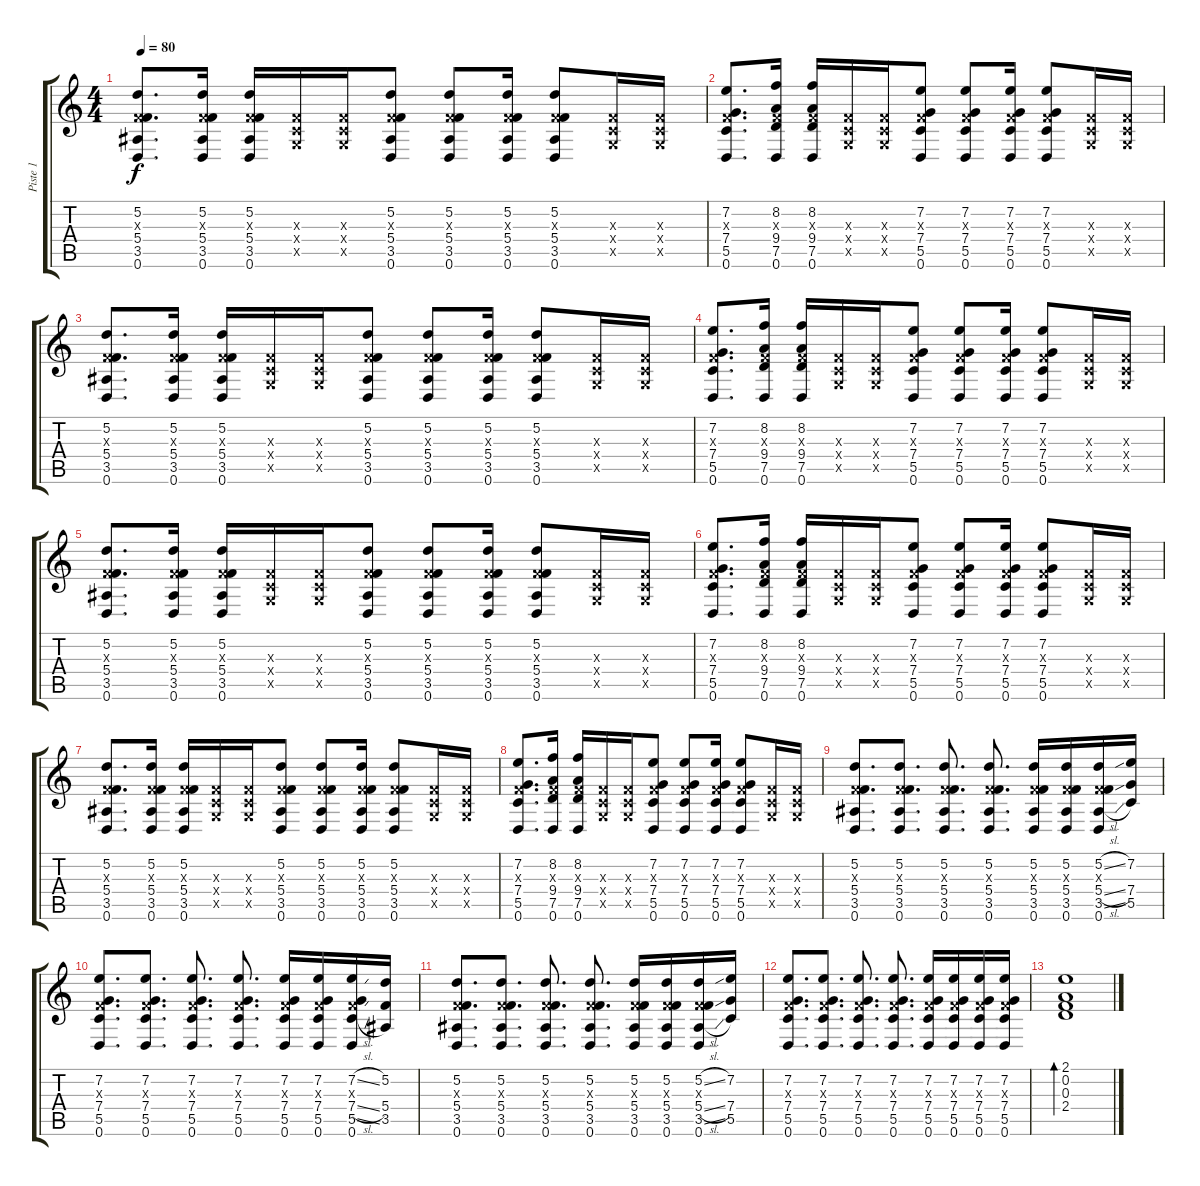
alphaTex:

\track ("Piste 1" "Piste 1") {instrument acousticguitarsteel}
\staff {score tabs}
\tuning (D4 A3 F3 C3 G2 D2) {hide}
\ts (4 4)
\tempo 80
\clef g2
\ks c
(5.2 0.3{x} 5.4 3.5 0.6).8{d dy f} (5.2 0.3{x} 5.4 3.5 0.6).16 (5.2 0.3{x} 5.4 3.5 0.6).16 (0.3{x} 0.4{x} 0.5{x}).16 (0.3{x} 0.4{x} 0.5{x}).16 (5.2 0.3{x} 5.4 3.5 0.6).8 (5.2 0.3{x} 5.4 3.5 0.6).8 (5.2 0.3{x} 5.4 3.5 0.6).16 (5.2 0.3{x} 5.4 3.5 0.6).8 (0.3{x} 0.4{x} 0.5{x}).16 (0.3{x} 0.4{x} 0.5{x}).16 |
(7.2 0.3{x} 7.4 5.5 0.6).8{d} (8.2 0.3{x} 9.4 7.5 0.6).16 (8.2 0.3{x} 9.4 7.5 0.6).16 (0.3{x} 0.4{x} 0.5{x}).16 (0.3{x} 0.4{x} 0.5{x}).16 (7.2 0.3{x} 7.4 5.5 0.6).8 (7.2 0.3{x} 7.4 5.5 0.6).8 (7.2 0.3{x} 7.4 5.5 0.6).16 (7.2 0.3{x} 7.4 5.5 0.6).8 (0.3{x} 0.4{x} 0.5{x}).16 (0.3{x} 0.4{x} 0.5{x}).16 |
(5.2 0.3{x} 5.4 3.5 0.6).8{d} (5.2 0.3{x} 5.4 3.5 0.6).16 (5.2 0.3{x} 5.4 3.5 0.6).16 (0.3{x} 0.4{x} 0.5{x}).16 (0.3{x} 0.4{x} 0.5{x}).16 (5.2 0.3{x} 5.4 3.5 0.6).8 (5.2 0.3{x} 5.4 3.5 0.6).8 (5.2 0.3{x} 5.4 3.5 0.6).16 (5.2 0.3{x} 5.4 3.5 0.6).8 (0.3{x} 0.4{x} 0.5{x}).16 (0.3{x} 0.4{x} 0.5{x}).16 |
(7.2 0.3{x} 7.4 5.5 0.6).8{d} (8.2 0.3{x} 9.4 7.5 0.6).16 (8.2 0.3{x} 9.4 7.5 0.6).16 (0.3{x} 0.4{x} 0.5{x}).16 (0.3{x} 0.4{x} 0.5{x}).16 (7.2 0.3{x} 7.4 5.5 0.6).8 (7.2 0.3{x} 7.4 5.5 0.6).8 (7.2 0.3{x} 7.4 5.5 0.6).16 (7.2 0.3{x} 7.4 5.5 0.6).8 (0.3{x} 0.4{x} 0.5{x}).16 (0.3{x} 0.4{x} 0.5{x}).16 |
(5.2 0.3{x} 5.4 3.5 0.6).8{d} (5.2 0.3{x} 5.4 3.5 0.6).16 (5.2 0.3{x} 5.4 3.5 0.6).16 (0.3{x} 0.4{x} 0.5{x}).16 (0.3{x} 0.4{x} 0.5{x}).16 (5.2 0.3{x} 5.4 3.5 0.6).8 (5.2 0.3{x} 5.4 3.5 0.6).8 (5.2 0.3{x} 5.4 3.5 0.6).16 (5.2 0.3{x} 5.4 3.5 0.6).8 (0.3{x} 0.4{x} 0.5{x}).16 (0.3{x} 0.4{x} 0.5{x}).16 |
(7.2 0.3{x} 7.4 5.5 0.6).8{d} (8.2 0.3{x} 9.4 7.5 0.6).16 (8.2 0.3{x} 9.4 7.5 0.6).16 (0.3{x} 0.4{x} 0.5{x}).16 (0.3{x} 0.4{x} 0.5{x}).16 (7.2 0.3{x} 7.4 5.5 0.6).8 (7.2 0.3{x} 7.4 5.5 0.6).8 (7.2 0.3{x} 7.4 5.5 0.6).16 (7.2 0.3{x} 7.4 5.5 0.6).8 (0.3{x} 0.4{x} 0.5{x}).16 (0.3{x} 0.4{x} 0.5{x}).16 |
(5.2 0.3{x} 5.4 3.5 0.6).8{d} (5.2 0.3{x} 5.4 3.5 0.6).16 (5.2 0.3{x} 5.4 3.5 0.6).16 (0.3{x} 0.4{x} 0.5{x}).16 (0.3{x} 0.4{x} 0.5{x}).16 (5.2 0.3{x} 5.4 3.5 0.6).8 (5.2 0.3{x} 5.4 3.5 0.6).8 (5.2 0.3{x} 5.4 3.5 0.6).16 (5.2 0.3{x} 5.4 3.5 0.6).8 (0.3{x} 0.4{x} 0.5{x}).16 (0.3{x} 0.4{x} 0.5{x}).16 |
(7.2 0.3{x} 7.4 5.5 0.6).8{d} (8.2 0.3{x} 9.4 7.5 0.6).16 (8.2 0.3{x} 9.4 7.5 0.6).16 (0.3{x} 0.4{x} 0.5{x}).16 (0.3{x} 0.4{x} 0.5{x}).16 (7.2 0.3{x} 7.4 5.5 0.6).8 (7.2 0.3{x} 7.4 5.5 0.6).8 (7.2 0.3{x} 7.4 5.5 0.6).16 (7.2 0.3{x} 7.4 5.5 0.6).8 (0.3{x} 0.4{x} 0.5{x}).16 (0.3{x} 0.4{x} 0.5{x}).16 |
(5.2 0.3{x} 5.4 3.5 0.6).8{d} (5.2 0.3{x} 5.4 3.5 0.6).8{d} (5.2 0.3{x} 5.4 3.5 0.6).8{d} (5.2 0.3{x} 5.4 3.5 0.6).8{d} (5.2 0.3{x} 5.4 3.5 0.6).16 (5.2 0.3{x} 5.4 3.5 0.6).16 (5.2{sl} 0.3{x} 5.4{sl} 3.5{sl} 0.6).16 (7.2 7.4 5.5).16 |
(7.2 0.3{x} 7.4 5.5 0.6).8{d} (7.2 0.3{x} 7.4 5.5 0.6).8{d} (7.2 0.3{x} 7.4 5.5 0.6).8{d} (7.2 0.3{x} 7.4 5.5 0.6).8{d} (7.2 0.3{x} 7.4 5.5 0.6).16 (7.2 0.3{x} 7.4 5.5 0.6).16 (7.2{sl} 0.3{x} 7.4{sl} 5.5{sl} 0.6).16 (5.2 5.4 3.5).16 |
(5.2 0.3{x} 5.4 3.5 0.6).8{d} (5.2 0.3{x} 5.4 3.5 0.6).8{d} (5.2 0.3{x} 5.4 3.5 0.6).8{d} (5.2 0.3{x} 5.4 3.5 0.6).8{d} (5.2 0.3{x} 5.4 3.5 0.6).16 (5.2 0.3{x} 5.4 3.5 0.6).16 (5.2{sl} 0.3{x} 5.4{sl} 3.5{sl} 0.6).16 (7.2 7.4 5.5).16 |
(7.2 0.3{x} 7.4 5.5 0.6).8{d} (7.2 0.3{x} 7.4 5.5 0.6).8{d} (7.2 0.3{x} 7.4 5.5 0.6).8{d} (7.2 0.3{x} 7.4 5.5 0.6).8{d} (7.2 0.3{x} 7.4 5.5 0.6).16 (7.2 0.3{x} 7.4 5.5 0.6).16 (7.2 0.3{x} 7.4 5.5 0.6).16 (7.2 0.3{x} 7.4 5.5 0.6).16 |
(2.1 0.2 0.3 2.4).1{bd 120}
